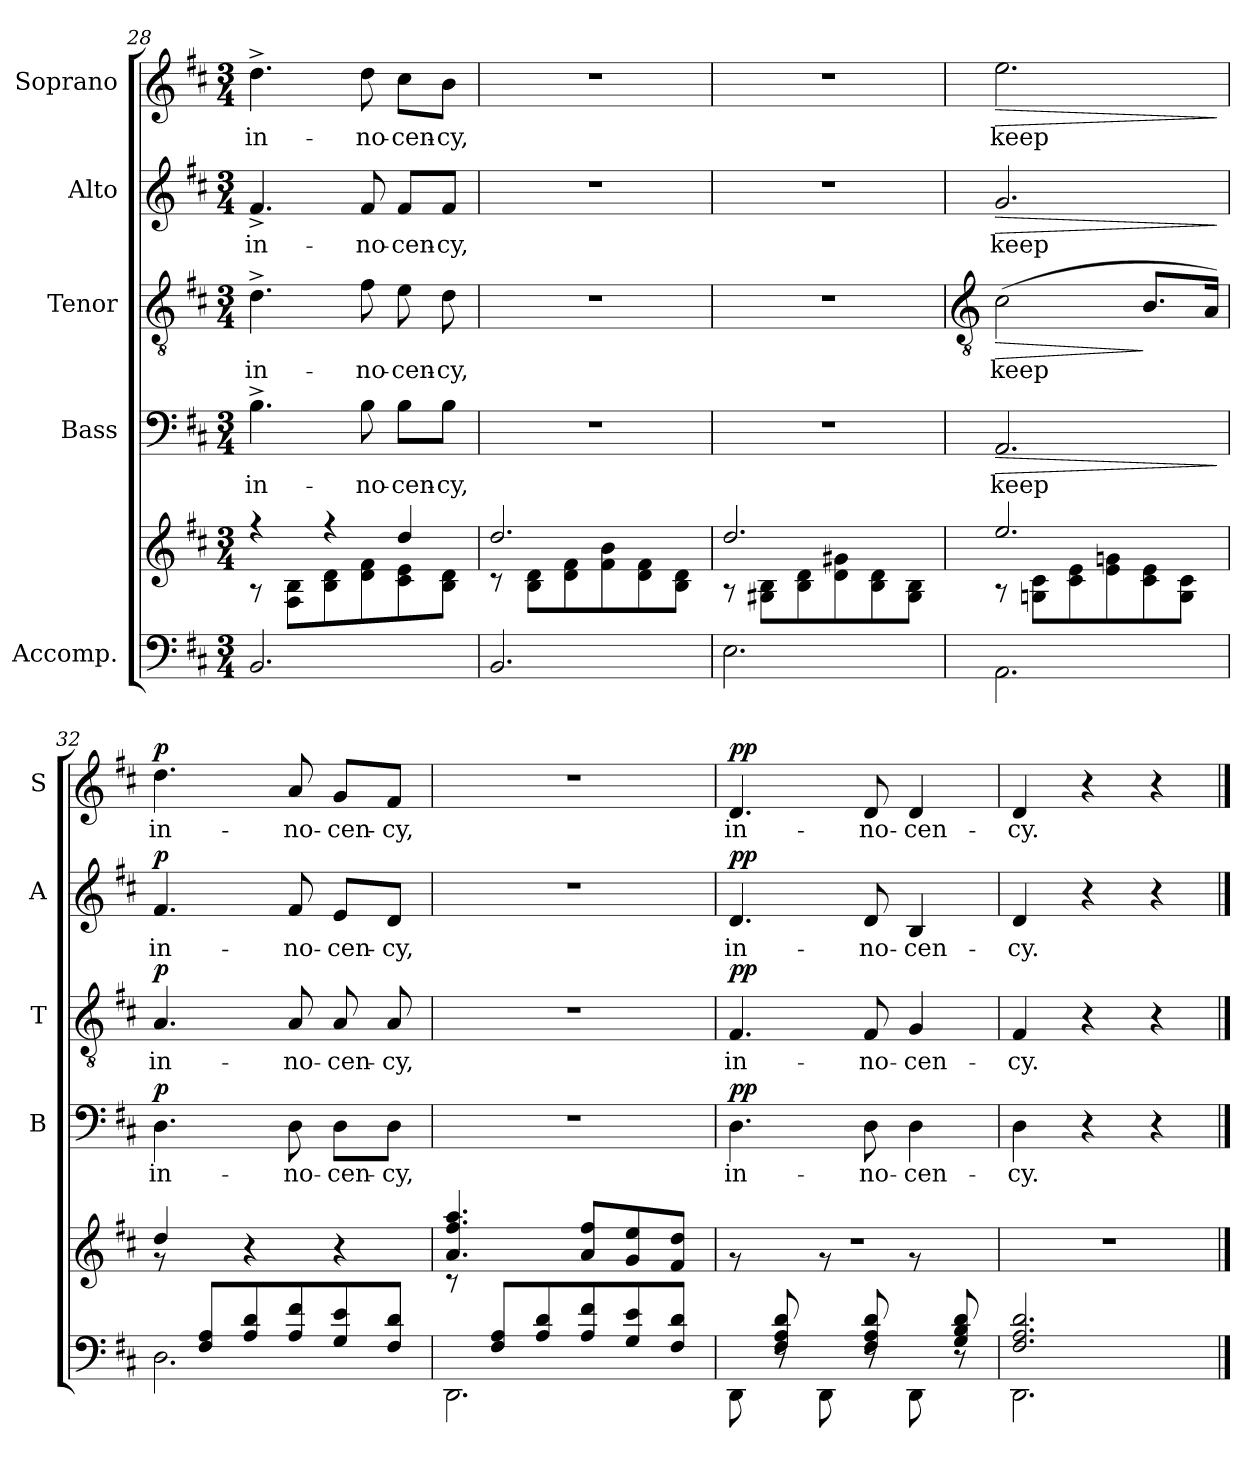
**kern	**kern	**kern	**text	**dynam	**kern	**text	**dynam	**kern	**text	**dynam	**kern	**text	**dynam
*part5	*part5	*part4	*part4	*part4	*part3	*part3	*part3	*part2	*part2	*part2	*part1	*part1	*part1
*staff6	*staff5	*staff4	*staff4	*staff4	*staff3	*staff3	*staff3	*staff2	*staff2	*staff2	*staff1	*staff1	*staff1
*I"Accomp.	*	*I"Bass	*	*	*I"Tenor	*	*	*I"Alto	*	*	*I"Soprano	*	*
*	*	*I'B	*	*	*I'T	*	*	*I'A	*	*	*I'S	*	*
*clefF4	*clefG2	*clefF4	*	*	*clefGv2	*	*	*clefG2	*	*	*clefG2	*	*
*k[f#c#]	*k[f#c#]	*k[f#c#]	*	*	*k[f#c#]	*	*	*k[f#c#]	*	*	*k[f#c#]	*	*
*D:	*D:	*D:	*	*	*D:	*	*	*D:	*	*	*D:	*	*
*M3/4	*M3/4	*M3/4	*	*	*M3/4	*	*	*M3/4	*	*	*M3/4	*	*
=28	=28	=28	=28	=28	=28	=28	=28	=28	=28	=28	=28	=28	=28
*	*^	*	*	*	*	*	*	*	*	*	*	*	*
!	!	!	!	!LO:LY:b	!	!	!LO:LY:b	!	!	!LO:LY:b	!	!	!LO:LY:b	!
2.BB	4r	8r	4.B^	in-	.	4.d^	in-	.	4.f#^	in-	.	4.dd^	in-	.
.	.	8F#\ 8B\L	.	.	.	.	.	.	.	.	.	.	.	.
.	4r	8B\ 8d\	.	.	.	.	.	.	.	.	.	.	.	.
!	!	!	!	!LO:LY:b	!	!	!LO:LY:b	!	!	!LO:LY:b	!	!	!LO:LY:b	!
.	.	8d\ 8f#\	8B	-no-	.	8f#	-no-	.	8f#	-no-	.	8dd	-no-	.
!	!	!	!	!LO:LY:b	!	!	!LO:LY:b	!	!	!LO:LY:b	!	!	!LO:LY:b	!
.	4dd/	8c#\ 8e\	8B\L	-cen-	.	8e	-cen-	.	8f#/L	-cen-	.	8cc#\L	-cen-	.
!	!	!	!	!LO:LY:b	!	!	!LO:LY:b	!	!	!LO:LY:b	!	!	!LO:LY:b	!
.	.	8B\ 8d\J	8B\J	-cy,	.	8d	-cy,	.	8f#/J	-cy,	.	8b\J	-cy,	.
=29	=29	=29	=29	=29	=29	=29	=29	=29	=29	=29	=29	=29	=29	=29
!	!	!	!LO:N:vis=1	!	!	!LO:N:vis=1	!	!	!LO:N:vis=1	!	!	!LO:N:vis=1	!	!
2.BB	2.dd/	8r	2.r	.	.	2.r	.	.	2.r	.	.	2.r	.	.
.	.	8B\ 8d\L	.	.	.	.	.	.	.	.	.	.	.	.
.	.	8d\ 8f#\	.	.	.	.	.	.	.	.	.	.	.	.
.	.	8f#\ 8b\	.	.	.	.	.	.	.	.	.	.	.	.
.	.	8d\ 8f#\	.	.	.	.	.	.	.	.	.	.	.	.
.	.	8B\ 8d\J	.	.	.	.	.	.	.	.	.	.	.	.
=30	=30	=30	=30	=30	=30	=30	=30	=30	=30	=30	=30	=30	=30	=30
!	!	!	!LO:N:vis=1	!	!	!LO:N:vis=1	!	!	!LO:N:vis=1	!	!	!LO:N:vis=1	!	!
2.E	2.dd/	8r	2.r	.	.	2.r	.	.	2.r	.	.	2.r	.	.
.	.	8G#X\ 8B\L	.	.	.	.	.	.	.	.	.	.	.	.
.	.	8B\ 8d\	.	.	.	.	.	.	.	.	.	.	.	.
.	.	8d\ 8g#X\	.	.	.	.	.	.	.	.	.	.	.	.
.	.	8B\ 8d\	.	.	.	.	.	.	.	.	.	.	.	.
.	.	8G#\ 8B\J	.	.	.	.	.	.	.	.	.	.	.	.
!!LO:LB:g=z
=31	=31	=31	=31	=31	=31	=31	=31	=31	=31	=31	=31	=31	=31	=31
*	*	*	*	*	*	*clefGv2	*	*	*	*	*	*	*	*
!LO:N:vis=1	!	!	!	!LO:LY:b	!LO:HP:b	!	!LO:LY:b	!LO:HP:b	!	!LO:LY:b	!LO:HP:b	!	!LO:LY:b	!LO:HP:b
*^	*	*	*	*	*	*	*	*	*	*	*	*	*	*
2.ryy	2.AA\	2.ee/	8r	2.AA	keep	>	(<2c#	keep	>	2.g	keep	>	2.ee	keep	>
.	.	.	8Gn\ 8c#\L	.	.	.	.	.	.	.	.	.	.	.	.
.	.	.	8c#\ 8e\	.	.	.	.	.	.	.	.	.	.	.	.
.	.	.	8e\ 8gn\	.	.	.	.	.	.	.	.	.	.	.	.
.	.	.	8c#\ 8e\	.	.	.	8.BL	.	]	.	.	.	.	.	.
.	.	.	8G\ 8c#\J	.	.	.	.	.	.	.	.	.	.	.	.
.	.	.	.	.	.	.	16AJ)	.	.	.	.	.	.	.	.
*v	*v	*	*	*	*	*	*	*	*	*	*	*	*	*	*
*	*v	*v	*	*	*	*	*	*	*	*	*	*	*	*
.	.	.	.	]	.	.	.	.	.	]	.	.	]
=32	=32	=32	=32	=32	=32	=32	=32	=32	=32	=32	=32	=32	=32
*^	*	*	*	*	*	*	*	*	*	*	*	*	*
!	!LO:N:vis=1	!	!	!LO:LY:b	!LO:DY:b	!	!LO:LY:b	!LO:DY:b	!	!LO:LY:b	!LO:DY:b	!	!LO:LY:b	!LO:DY:b
*	*^	*^	*	*	*	*	*	*	*	*	*	*	*	*
8ryy	2.ryy	2.D\	4dd/	8r	4.D	in-	p	4.A	in-	p	4.f#	in-	p	4.dd	in-	p
8F#/ 8A/L	.	.	.	2ryy	.	.	.	.	.	.	.	.	.	.	.	.
8A/ 8d/	.	.	4r	.	.	.	.	.	.	.	.	.	.	.	.	.
!	!	!	!	!	!	!LO:LY:b	!	!	!LO:LY:b	!	!	!LO:LY:b	!	!	!LO:LY:b	!
8A/ 8f#/	.	.	.	.	8D	-no-	.	8A	-no-	.	8f#	-no-	.	8a	-no-	.
!	!	!	!	!	!	!LO:LY:b	!	!	!LO:LY:b	!	!	!LO:LY:b	!	!	!LO:LY:b	!
8G/ 8e/	.	.	4r	.	8D\L	-cen-	.	8A	-cen-	.	8e/L	-cen-	.	8g/L	-cen-	.
!	!	!	!	!	!	!LO:LY:b	!	!	!LO:LY:b	!	!	!LO:LY:b	!	!	!LO:LY:b	!
8F#/ 8d/J	.	.	.	8ryy	8D\J	-cy,	.	8A	-cy,	.	8d/J	-cy,	.	8f#/J	-cy,	.
=33	=33	=33	=33	=33	=33	=33	=33	=33	=33	=33	=33	=33	=33	=33	=33	=33
!	!LO:N:vis=1	!	!	!	!LO:N:vis=1	!	!	!LO:N:vis=1	!	!	!LO:N:vis=1	!	!	!LO:N:vis=1	!	!
8ryy	2.ryy	2.DD\	4.a/ 4.ff#/ 4.aa/	8r	2.r	.	.	2.r	.	.	2.r	.	.	2.r	.	.
8F#/ 8A/L	.	.	.	2ryy	.	.	.	.	.	.	.	.	.	.	.	.
8A/ 8d/	.	.	.	.	.	.	.	.	.	.	.	.	.	.	.	.
8A/ 8f#/	.	.	8a/ 8ff#/L	.	.	.	.	.	.	.	.	.	.	.	.	.
8G/ 8e/	.	.	8g/ 8ee/	.	.	.	.	.	.	.	.	.	.	.	.	.
8F#/ 8d/J	.	.	8f#/ 8dd/J	8ryy	.	.	.	.	.	.	.	.	.	.	.	.
=34	=34	=34	=34	=34	=34	=34	=34	=34	=34	=34	=34	=34	=34	=34	=34	=34
!	!LO:N:vis=1	!	!LO:N:vis=1	!	!	!LO:LY:b	!LO:DY:b	!	!LO:LY:b	!LO:DY:b	!	!LO:LY:b	!LO:DY:b	!	!LO:LY:b	!LO:DY:b
8ryy	2.ryy	8DD\	2.r	8r	4.D	in-	pp	4.F#	in-	pp	4.d	in-	pp	4.d	in-	pp
8F#/ 8A/ 8d/	.	8r	.	8ryy	.	.	.	.	.	.	.	.	.	.	.	.
8ryy	.	8DD\	.	8r	.	.	.	.	.	.	.	.	.	.	.	.
!	!	!	!	!	!	!LO:LY:b	!	!	!LO:LY:b	!	!	!LO:LY:b	!	!	!LO:LY:b	!
8F#/ 8A/ 8d/	.	8r	.	8ryy	8D	-no-	.	8F#	-no-	.	8d	-no-	.	8d	-no-	.
!	!	!	!	!	!	!LO:LY:b	!	!	!LO:LY:b	!	!	!LO:LY:b	!	!	!LO:LY:b	!
8ryy	.	8DD\	.	8r	4D	-cen-	.	4G	-cen-	.	4B	-cen-	.	4d	-cen-	.
8G/ 8B/ 8d/	.	8r	.	8ryy	.	.	.	.	.	.	.	.	.	.	.	.
=35	=35	=35	=35	=35	=35	=35	=35	=35	=35	=35	=35	=35	=35	=35	=35	=35
!	!LO:N:vis=1	!	!LO:N:vis=1	!	!	!LO:LY:b	!	!	!LO:LY:b	!	!	!LO:LY:b	!	!	!LO:LY:b	!
*	*	*	*v	*v	*	*	*	*	*	*	*	*	*	*	*	*
2.F#/ 2.A/ 2.d/	2.ryy	2.DD\	2.r	4D	-cy.	.	4F#	-cy.	.	4d	-cy.	.	4d	-cy.	.
.	.	.	.	4r	.	.	4r	.	.	4r	.	.	4r	.	.
.	.	.	.	4r	.	.	4r	.	.	4r	.	.	4r	.	.
*v	*v	*v	*	*	*	*	*	*	*	*	*	*	*	*	*
==	==	==	==	==	==	==	==	==	==	==	==	==	==
*-	*-	*-	*-	*-	*-	*-	*-	*-	*-	*-	*-	*-	*-
